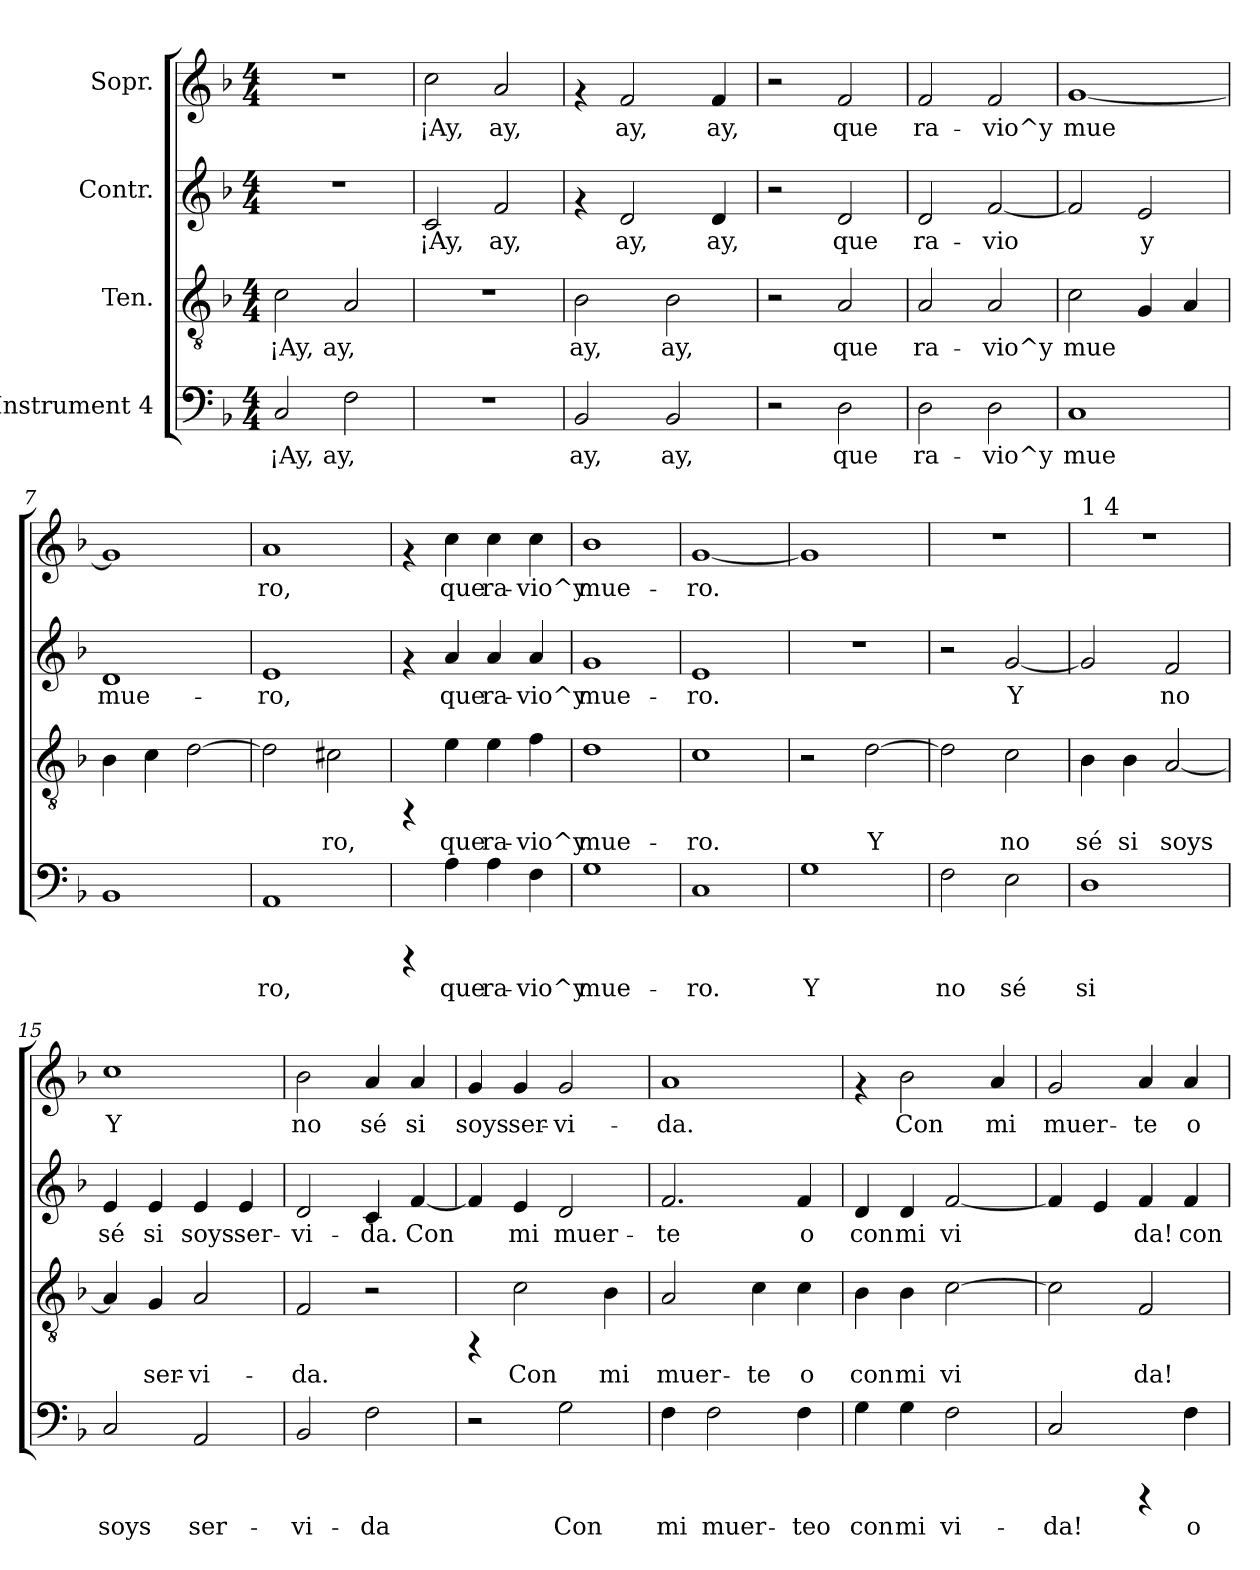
**kern	**text	**kern	**text	**kern	**text	**kern	**text
*part4	*part4	*part3	*part3	*part2	*part2	*part1	*part1
*staff4	*staff4	*staff3	*staff3	*staff2	*staff2	*staff1	*staff1
*I"Instrument 4	*	*I"Ten.	*	*I"Contr.	*	*I"Sopr.	*
!!LO:PB:g=z
*stria5	*	*stria5	*	*stria5	*	*stria5	*
*clefF4	*	*clefGv2	*	*clefG2	*	*clefG2	*
*k[b-]	*	*k[b-]	*	*k[b-]	*	*k[b-]	*
*F:	*	*F:	*	*F:	*	*F:	*
*M4/4	*	*M4/4	*	*M4/4	*	*M4/4	*
=1	=1	=1	=1	=1	=1	=1	=1
!	!LO:LY:b:cj	!	!LO:LY:b:cj	!	!	!	!
2C/	¡Ay,	2c\	¡Ay,	1r	.	1r	.
!	!LO:LY:b:cj	!	!LO:LY:b:cj	!	!	!	!
2F\	ay,	2A/	ay,	.	.	.	.
=2	=2	=2	=2	=2	=2	=2	=2
!	!	!	!	!	!LO:LY:b:cj	!	!LO:LY:b:cj
1r	.	1r	.	2c/	¡Ay,	2cc\	¡Ay,
!	!	!	!	!	!LO:LY:b:cj	!	!LO:LY:b:cj
.	.	.	.	2f/	ay,	2a/	ay,
=3	=3	=3	=3	=3	=3	=3	=3
!	!LO:LY:b:cj	!	!LO:LY:b:cj	!	!	!	!
2BB-/	ay,	2B-\	ay,	4rf	.	4rf	.
!	!	!	!	!	!LO:LY:b:cj	!	!LO:LY:b:cj
.	.	.	.	2d/	ay,	2f/	ay,
!	!LO:LY:b:cj	!	!LO:LY:b:cj	!	!	!	!
2BB-/	ay,	2B-\	ay,	.	.	.	.
!	!	!	!	!	!LO:LY:b:cj	!	!LO:LY:b:cj
.	.	.	.	4d/	ay,	4f/	ay,
=4	=4	=4	=4	=4	=4	=4	=4
2r	.	2r	.	2r	.	2r	.
!	!LO:LY:b:cj	!	!LO:LY:b:cj	!	!LO:LY:b:cj	!	!LO:LY:b:cj
2D\	que	2A/	que	2d/	que	2f/	que
=5	=5	=5	=5	=5	=5	=5	=5
!	!LO:LY:b:cj	!	!LO:LY:b:cj	!	!LO:LY:b:cj	!	!LO:LY:b:cj
2D\	ra-	2A/	ra-	2d/	ra-	2f/	ra-
!	!LO:LY:b:cj	!	!LO:LY:b:cj	!	!LO:LY:b:cj	!	!LO:LY:b:cj
2D\	-vio^y	2A/	-vio^y	[<2f/	-vio-	2f/	-vio^y
=6	=6	=6	=6	=6	=6	=6	=6
!	!LO:LY:b:cj	!	!LO:LY:b:cj	!	!LO:LY:b:cj	!	!LO:LY:b:cj
1C	mue-	2c\	mue	2f/]	--	[<1g	mue-
!	!	!	!LO:LY:b:cj	!	!LO:LY:b:cj	!	!
.	.	4G/	.	2e/	-y	.	.
!	!	!	!LO:LY:b:cj	!	!	!	!
.	.	4A/	.	.	.	.	.
!!LO:LB:g=z
=7	=7	=7	=7	=7	=7	=7	=7
!	!LO:LY:b:cj	!	!LO:LY:b:cj	!	!LO:LY:b:cj	!	!LO:LY:b:cj
1BB-	--	4B-\	.	1d	mue-	1g]	--
!	!	!	!LO:LY:b:cj	!	!	!	!
.	.	4c\	.	.	.	.	.
!	!	!	!LO:LY:b:cj	!	!	!	!
.	.	[>2d\	.	.	.	.	.
=8	=8	=8	=8	=8	=8	=8	=8
!	!LO:LY:b:cj	!	!LO:LY:b:cj	!	!LO:LY:b:cj	!	!LO:LY:b:cj
1AA	-ro,	2d\]	.	1e	-ro,	1a	-ro,
!	!	!	!LO:LY:b:cj	!	!	!	!
.	.	2c#X\	ro,	.	.	.	.
=9	=9	=9	=9	=9	=9	=9	=9
4rCCC	.	4rFF	.	4rf	.	4rf	.
!	!LO:LY:b:cj	!	!LO:LY:b:cj	!	!LO:LY:b:cj	!	!LO:LY:b:cj
4A\	que	4e\	que	4a/	que	4cc\	que
!	!LO:LY:b:cj	!	!LO:LY:b:cj	!	!LO:LY:b:cj	!	!LO:LY:b:cj
4A\	ra-	4e\	ra-	4a/	ra-	4cc\	ra-
!	!LO:LY:b:cj	!	!LO:LY:b:cj	!	!LO:LY:b:cj	!	!LO:LY:b:cj
4F\	-vio^y	4f\	-vio^y	4a/	-vio^y	4cc\	-vio^y
=10	=10	=10	=10	=10	=10	=10	=10
!	!LO:LY:b:cj	!	!LO:LY:b:cj	!	!LO:LY:b:cj	!	!LO:LY:b:cj
1G	mue-	1d	mue-	1g	mue-	1b-	mue-
=11	=11	=11	=11	=11	=11	=11	=11
!	!LO:LY:b:cj	!	!LO:LY:b:cj	!	!LO:LY:b:cj	!	!LO:LY:b:cj
1C	-ro.	1c	-ro.	1e	-ro.	[<1g	-ro.-
=12	=12	=12	=12	=12	=12	=12	=12
!	!LO:LY:b:cj	!	!	!	!	!	!LO:LY:b:cj
1G	Y	2r	.	1r	.	1g]	--
!	!	!	!LO:LY:b:cj	!	!	!	!
.	.	[>2d\	Y	.	.	.	.
=13	=13	=13	=13	=13	=13	=13	=13
!	!LO:LY:b:cj	!	!LO:LY:b:cj	!	!	!	!
2F\	no	2d\]	.	2r	.	1r	.
!	!LO:LY:b:cj	!	!LO:LY:b:cj	!	!LO:LY:b:cj	!	!
2E\	sé	2c\	no	[<2g/	Y-	.	.
!!LO:PB:g=z
=14	=14	=14	=14	=14	=14	=14	=14
!	!	!	!	!	!	!LO:TX:a:t=1 4	!
!	!LO:LY:b:cj	!	!LO:LY:b:cj	!	!LO:LY:b:cj	!	!
1D	si	4B-\	sé	2g/]	--	1r	.
!	!	!	!LO:LY:b:cj	!	!	!	!
.	.	4B-\	si	.	.	.	.
!	!	!	!LO:LY:b:cj	!	!LO:LY:b:cj	!	!
.	.	[<2A/	soys	2f/	-no	.	.
=15	=15	=15	=15	=15	=15	=15	=15
!	!LO:LY:b:cj	!	!LO:LY:b:cj	!	!LO:LY:b:cj	!	!LO:LY:b:cj
2C/	soys	4A/]	.	4e/	sé	1cc	-Y
!	!	!	!LO:LY:b:cj	!	!LO:LY:b:cj	!	!
.	.	4G/	ser-	4e/	si	.	.
!	!LO:LY:b:cj	!	!LO:LY:b:cj	!	!LO:LY:b:cj	!	!
2AA/	ser-	2A/	-vi-	4e/	soys	.	.
!	!	!	!	!	!LO:LY:b:cj	!	!
.	.	.	.	4e/	ser-	.	.
=16	=16	=16	=16	=16	=16	=16	=16
!	!LO:LY:b:cj	!	!LO:LY:b:cj	!	!LO:LY:b:cj	!	!LO:LY:b:cj
2BB-/	-vi-	2F/	-da.	2d/	-vi-	2b-\	no
!	!LO:LY:b:cj	!	!	!	!LO:LY:b:cj	!	!LO:LY:b:cj
2F\	-da	2r	.	4c/	-da.	4a/	sé
!	!	!	!	!	!LO:LY:b:cj	!	!LO:LY:b:cj
.	.	.	.	[<4f/	Con-	4a/	si
=17	=17	=17	=17	=17	=17	=17	=17
!	!	!	!	!	!LO:LY:b:cj	!	!LO:LY:b:cj
2r	.	4rFF	.	4f/]	--	4g/	soys
!	!	!	!LO:LY:b:cj	!	!LO:LY:b:cj	!	!LO:LY:b:cj
.	.	2c\	Con	4e/	-mi	4g/	ser-
!	!LO:LY:b:cj	!	!	!	!LO:LY:b:cj	!	!LO:LY:b:cj
2G\	Con	.	.	2d/	muer-	2g/	-vi-
!	!	!	!LO:LY:b:cj	!	!	!	!
.	.	4B-\	mi	.	.	.	.
=18	=18	=18	=18	=18	=18	=18	=18
!	!LO:LY:b:cj	!	!LO:LY:b:cj	!	!LO:LY:b:cj	!	!LO:LY:b:cj
4F\	mi	2A/	muer-	2.f/	-te	1a	-da.
!	!LO:LY:b:cj	!	!	!	!	!	!
2F\	muer-	.	.	.	.	.	.
!	!	!	!LO:LY:b:cj	!	!	!	!
.	.	4c\	-te	.	.	.	.
!	!LO:LY:b:cj	!	!LO:LY:b:cj	!	!LO:LY:b:cj	!	!
4F\	-teo	4c\	o	4f/	o	.	.
=19	=19	=19	=19	=19	=19	=19	=19
!	!LO:LY:b:cj	!	!LO:LY:b:cj	!	!LO:LY:b:cj	!	!
4G\	con	4B-\	con	4d/	con	4rf	.
!	!LO:LY:b:cj	!	!LO:LY:b:cj	!	!LO:LY:b:cj	!	!LO:LY:b:cj
4G\	mi	4B-\	mi	4d/	mi	2b-\	Con
!	!LO:LY:b:cj	!	!LO:LY:b:cj	!	!LO:LY:b:cj	!	!
2F\	vi-	[>2c\	vi-	[>2f/	vi-	.	.
!	!	!	!	!	!	!	!LO:LY:b:cj
.	.	.	.	.	.	4a/	mi
!!LO:PB:g=z
=20	=20	=20	=20	=20	=20	=20	=20
!	!LO:LY:b:cj	!	!LO:LY:b:cj	!	!LO:LY:b:cj	!	!LO:LY:b:cj
2C/	-da!	2c\]	--	4f/]	--	2g/	muer-
!	!	!	!	!	!LO:LY:b:cj	!	!
.	.	.	.	4e/	--	.	.
!	!	!	!LO:LY:b:cj	!	!LO:LY:b:cj	!	!LO:LY:b:cj
4rCCC	.	2F/	-da!	4f/	-da!	4a/	-te
!	!LO:LY:b:cj	!	!	!	!LO:LY:b:cj	!	!LO:LY:b:cj
4F\	o	.	.	4f/	con	4a/	o
=	=	=	=	=	=	=	=
*-	*-	*-	*-	*-	*-	*-	*-
